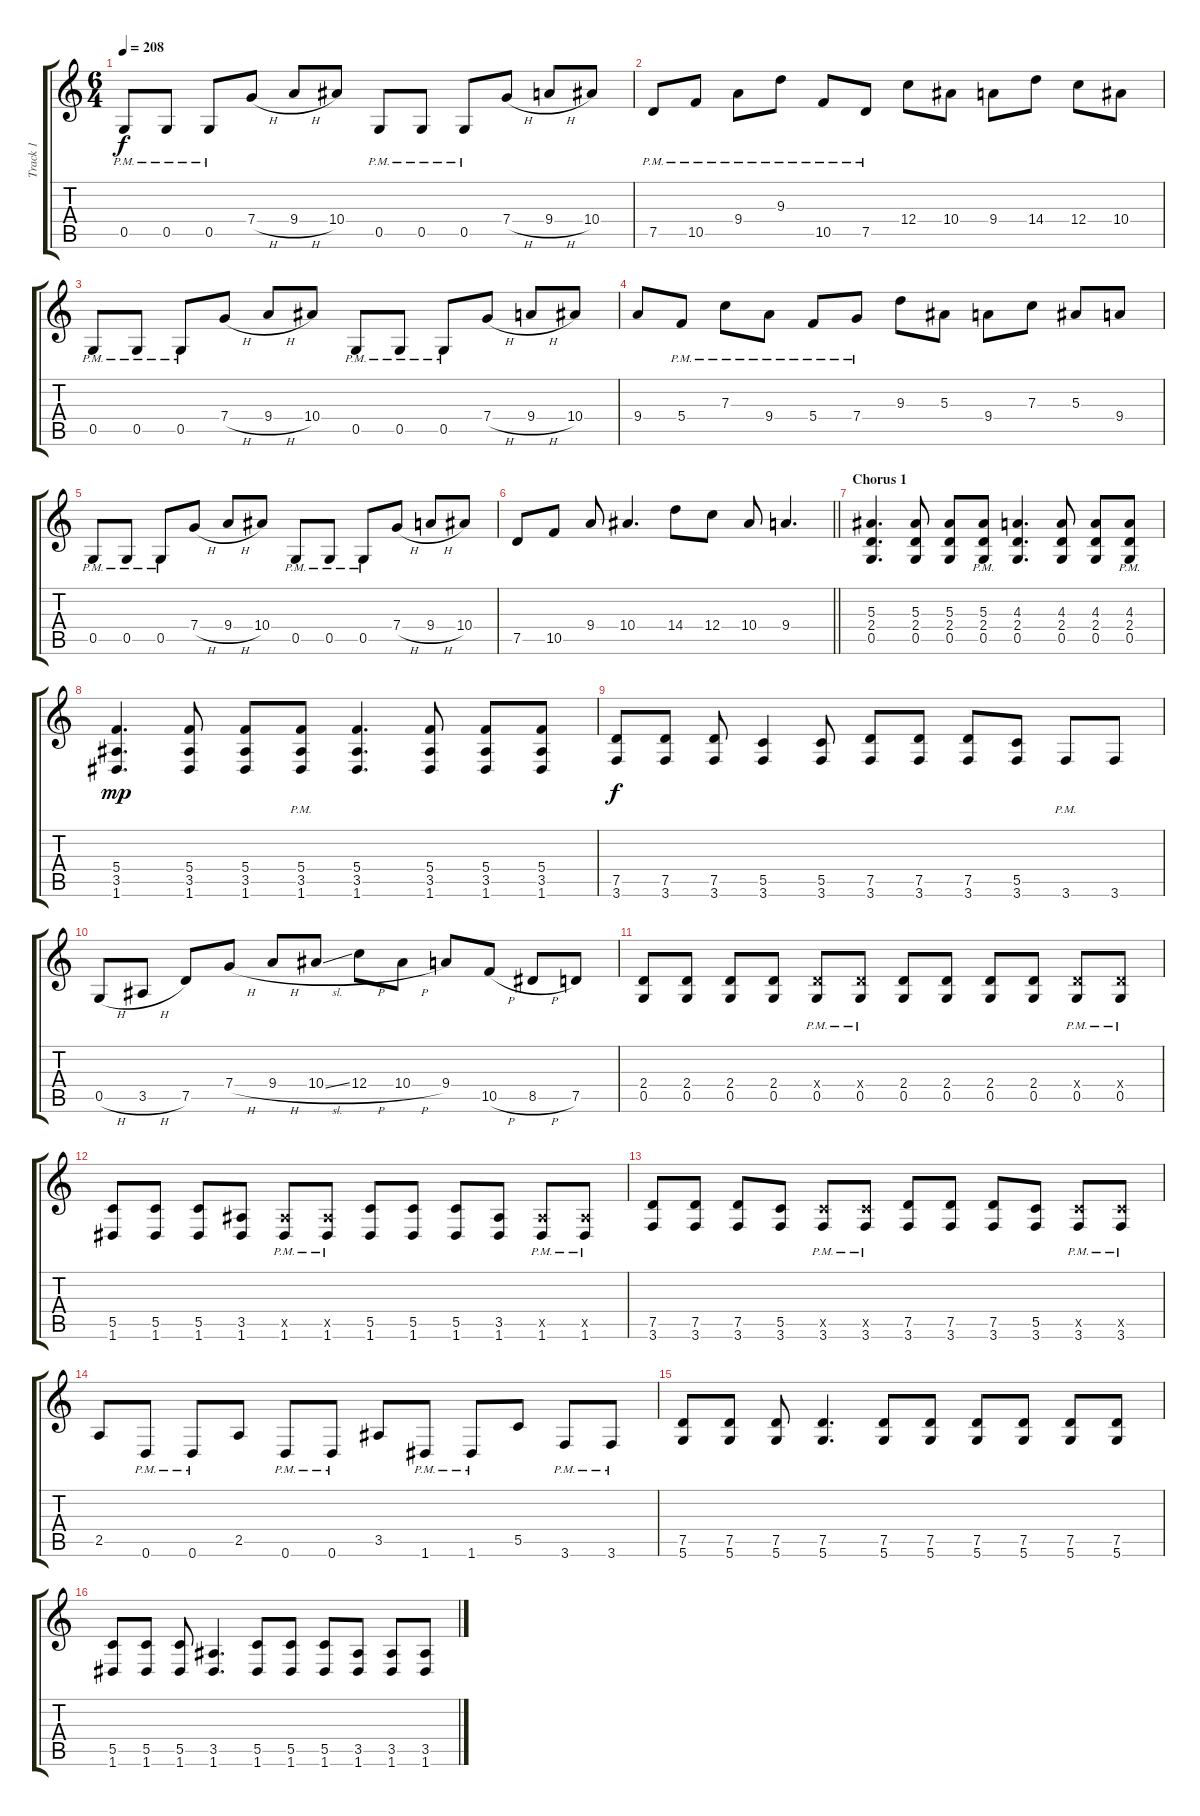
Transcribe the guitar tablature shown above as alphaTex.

\track ("Track 1" "Track 1") {instrument distortionguitar}
\staff {score tabs}
\tuning (D4 A3 F3 C3 G2 D2) {hide}
\ts (6 4)
\tempo 208
\clef g2
\ks c
0.5{pm}.8{dy f} 0.5{pm}.8 0.5{pm}.8 7.4{h}.8 9.4{h}.8 10.4.8 0.5{pm}.8 0.5{pm}.8 0.5{pm}.8 7.4{h}.8 9.4{h}.8 10.4.8 |
7.5{pm}.8 10.5{pm}.8 9.4{pm}.8 9.3{pm}.8 10.5{pm}.8 7.5{pm}.8 12.4.8 10.4.8 9.4.8 14.4.8 12.4.8 10.4.8 |
0.5{pm}.8 0.5{pm}.8 0.5{pm}.8 7.4{h}.8 9.4{h}.8 10.4.8 0.5{pm}.8 0.5{pm}.8 0.5{pm}.8 7.4{h}.8 9.4{h}.8 10.4.8 |
9.4.8 5.4{pm}.8 7.3{pm}.8 9.4{pm}.8 5.4{pm}.8 7.4{pm}.8 9.3.8 5.3.8 9.4.8 7.3.8 5.3.8 9.4.8 |
0.5{pm}.8 0.5{pm}.8 0.5{pm}.8 7.4{h}.8 9.4{h}.8 10.4.8 0.5{pm}.8 0.5{pm}.8 0.5{pm}.8 7.4{h}.8 9.4{h}.8 10.4.8 |
\barLineRight lightlight
7.5.8 10.5.8 9.4.8 10.4.4{d} 14.4.8 12.4.8 10.4.8 9.4.4{d} |
\section ("" "Chorus 1")
(5.3 2.4 0.5).4{d} (5.3 2.4 0.5).8 (5.3 2.4 0.5).8 (5.3{pm} 2.4{pm} 0.5{pm}).8 (4.3 2.4 0.5).4{d} (4.3 2.4 0.5).8 (4.3 2.4 0.5).8 (4.3{pm} 2.4{pm} 0.5{pm}).8 |
(5.4 3.5 1.6).4{d dy mp} (5.4 3.5 1.6).8 (5.4 3.5 1.6).8 (5.4 3.5{pm} 1.6{pm}).8 (5.4 3.5 1.6).4{d} (5.4 3.5 1.6).8 (5.4 3.5 1.6).8 (5.4 3.5 1.6).8 |
(7.5 3.6).8{dy f} (7.5 3.6).8 (7.5 3.6).8 (5.5 3.6).4 (5.5 3.6).8 (7.5 3.6).8 (7.5 3.6).8 (7.5 3.6).8 (5.5 3.6).8 3.6{pm}.8 3.6.8 |
0.5{h}.8 3.5{h}.8 7.5.8 7.4{h}.8 9.4{h}.8 10.4{sl}.8 12.4{h}.8 10.4{h}.8 9.4.8 10.5{h}.8 8.5{h}.8 7.5.8 |
(2.4 0.5).8 (2.4 0.5).8 (2.4 0.5).8 (2.4 0.5).8 (2.4{x} 0.5{pm}).8 (2.4{pm x} 0.5{pm}).8 (2.4 0.5).8 (2.4 0.5).8 (2.4 0.5).8 (2.4 0.5).8 (2.4{x} 0.5{pm}).8 (2.4{pm x} 0.5{pm}).8 |
(5.5 1.6).8 (5.5 1.6).8 (5.5 1.6).8 (3.5 1.6).8 (3.5{x} 1.6{pm}).8 (3.5{pm x} 1.6{pm}).8 (5.5 1.6).8 (5.5 1.6).8 (5.5 1.6).8 (3.5 1.6).8 (3.5{x} 1.6{pm}).8 (3.5{x} 1.6{pm}).8 |
(7.5 3.6).8 (7.5 3.6).8 (7.5 3.6).8 (5.5 3.6).8 (5.5{x} 3.6{pm}).8 (5.5{x} 3.6{pm}).8 (7.5 3.6).8 (7.5 3.6).8 (7.5 3.6).8 (5.5 3.6).8 (5.5{x} 3.6{pm}).8 (5.5{x} 3.6{pm}).8 |
2.5.8 0.6{pm}.8 0.6{pm}.8 2.5.8 0.6{pm}.8 0.6{pm}.8 3.5.8 1.6{pm}.8 1.6{pm}.8 5.5.8 3.6{pm}.8 3.6{pm}.8 |
(7.5 5.6).8 (7.5 5.6).8 (7.5 5.6).8 (7.5 5.6).4{d} (7.5 5.6).8 (7.5 5.6).8 (7.5 5.6).8 (7.5 5.6).8 (7.5 5.6).8 (7.5 5.6).8 |
(5.5 1.6).8 (5.5 1.6).8 (5.5 1.6).8 (3.5 1.6).4{d} (5.5 1.6).8 (5.5 1.6).8 (5.5 1.6).8 (3.5 1.6).8 (3.5 1.6).8 (3.5 1.6).8
